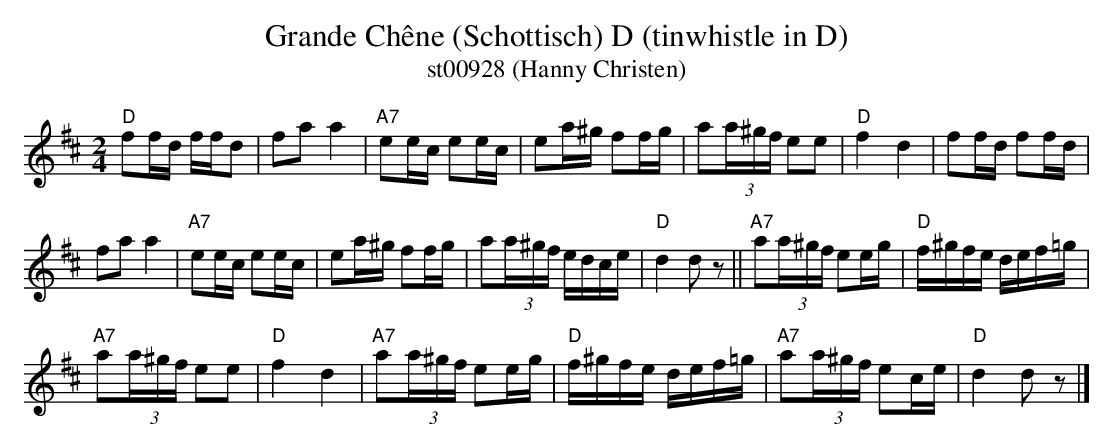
X:1
T:Grande Chêne (Schottisch) D (tinwhistle in D)
T:st00928 (Hanny Christen)
M:2/4
L:1/16
K:Dmaj%%MIDI gchordon
"D"f2fd ffd2 | f2a2a4 | "A7"e2ec e2ec | e2a^g f2fg | a2(3a^gf e2e2 | "D"f4d4 | f2fd f2fd |
f2a2a4 | "A7"e2ec e2ec | e2a^g f2fg | a2(3a^gf edce | "D"d4d2z2 || "A7"a2(3a^gf e2eg | "D"f^gfe def=g |
"A7"a2(3a^gf e2e2 | "D"f4d4 | "A7"a2(3a^gf e2eg | "D"f^gfe def=g | "A7"a2(3a^gf e2ce | "D"d4d2z2 |]
